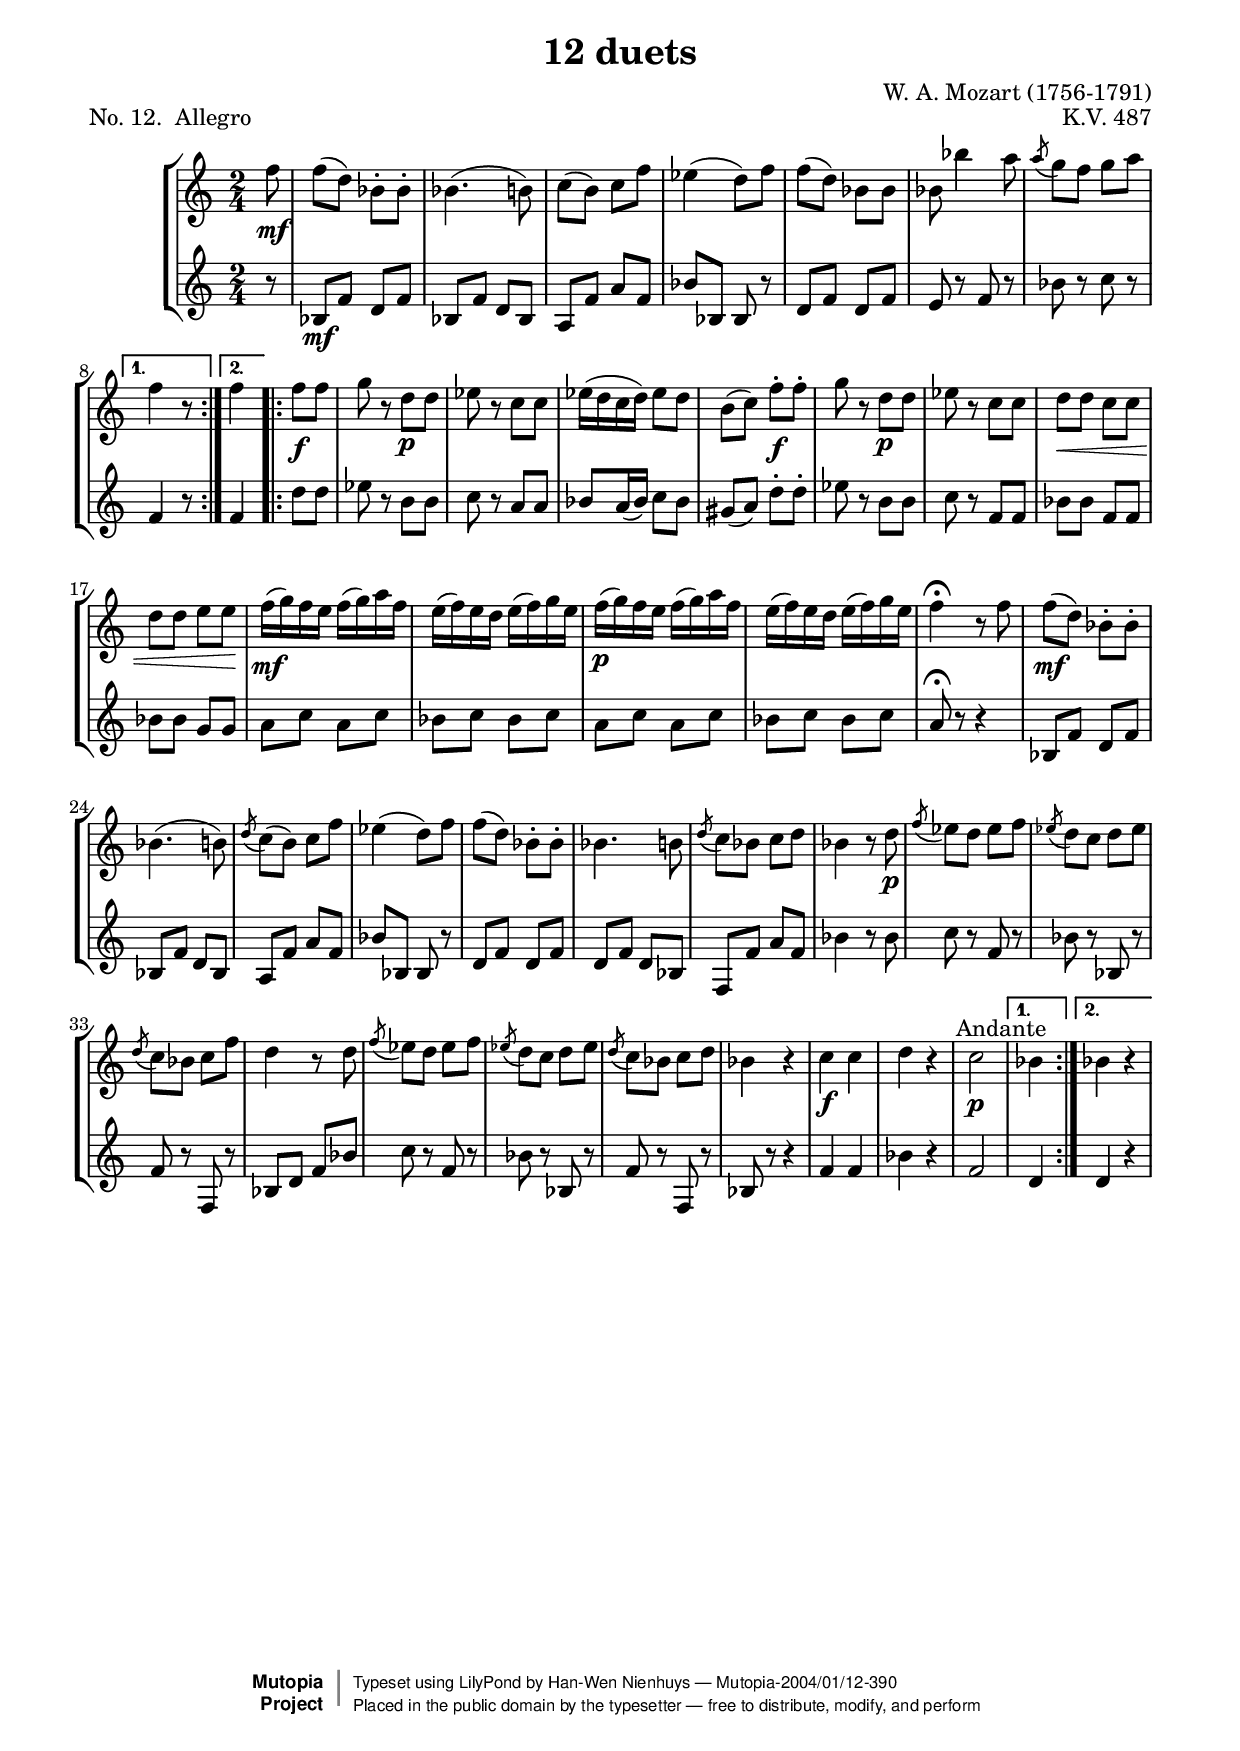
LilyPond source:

\version "2.18.0"

\include "header.ly"

global =  {
    \time 2/4
    \key c \major
\partial 8    
    }

hornI =  \relative c'' {
    \repeat volta 2 {
    f8\mf f(d) bes-. bes-. bes4.( b8) c8( b) c f es4( d8) f f( d ) bes
    bes bes bes'4 a8 \acciaccatura a8 g f g a
	}
    \alternative {
    {
      \set Timing.measureLength = #(ly:make-moment 3/8)
      f4 r8
    }
    {
      \set Timing.measureLength = #(ly:make-moment 2/4)
      f4
    }
	}

    \repeat volta 2 {
    f8\f f |
    g r d\p d |
    es r c c |
    es16 ( d c d) es8 d |
    b( c ) f-.\f f-. |
    g r d8 \p d es r c c d\< d c c d d e  e\! f16(\mf g) f e
    f( g) a f e( f ) e d e( f) g e |
    f\p( g) f e f( g) a f
    e( f) e d e( f) g e f4\fermata r8 f8 f(\mf d) bes-. bes-. |
    bes4.( b8) |
    \acciaccatura d c8( b ) c f es4( d8) f |
    f( d) bes-. bes-. bes4. b8 |
    \acciaccatura d c bes c d bes4 r8 d8\p|
    \acciaccatura f es d es f \acciaccatura es d c d es |
    \acciaccatura d c bes c f | d4 r8 d |
    \acciaccatura f es d es f |
    \acciaccatura es d c d es |
    \acciaccatura d c bes c d |
    bes 4 r |
    c\f c d r |
    c2\p^\markup { \halign #-0.7 "Andante"  }
    }
  \alternative {
    {
      \set Timing.measureLength = #(ly:make-moment 1/4)
      bes4
}
    {
      \set Timing.measureLength = #(ly:make-moment 2/4)
      bes4 r
    }
  }
}

hornII =  \relative c' {
    \repeat volta  2 {
    r8
    bes \mf f' d f bes, f' d bes a f' a f bes bes, bes r |
    d f d f e r f r
    bes r c r |
    }
    \alternative {
    {
      \set Timing.measureLength = #(ly:make-moment 3/8)
      f,4 r8
    }
    {
      \set Timing.measureLength = #(ly:make-moment 2/4)
      f4
	}
  }

    \repeat volta 2 {
	d'8 d es r b b c r a a bes a16( bes) c8 bes |
	gis( a ) d-. d-. es r b b |
	c r f, f bes bes f f bes bes g g |
	a c a c bes c bes c |
	a c a c bes c bes c |
	a8\fermata r8 r4 |
	bes,8 f' d f |
	bes, f' d bes |
	a f' a f bes bes, bes r |
	d f d f  d f d bes |
	f f' a f bes4 r8 bes |
	c r f, r bes r bes, r |
	f' r f, r |
	bes d f bes | c r f, r |
	bes r bes, r f' r f, r |
	bes r r4 |
	f'4 f bes r
	f2
	}
    \alternative {
    {
      \set Timing.measureLength = #(ly:make-moment 1/4)
      d4
    }
    {
      \set Timing.measureLength = #(ly:make-moment 2/4)
      d4 r
    }
	}
    }

\score {
   \new StaffGroup <<
    \new Staff << \global \hornI >>
    \new Staff <<\global \hornII >>
    >>
  \layout { }

  \midi {
    \tempo 4 = 100
  }

\header {
    piece = "No. 12.  Allegro"
}
   }
